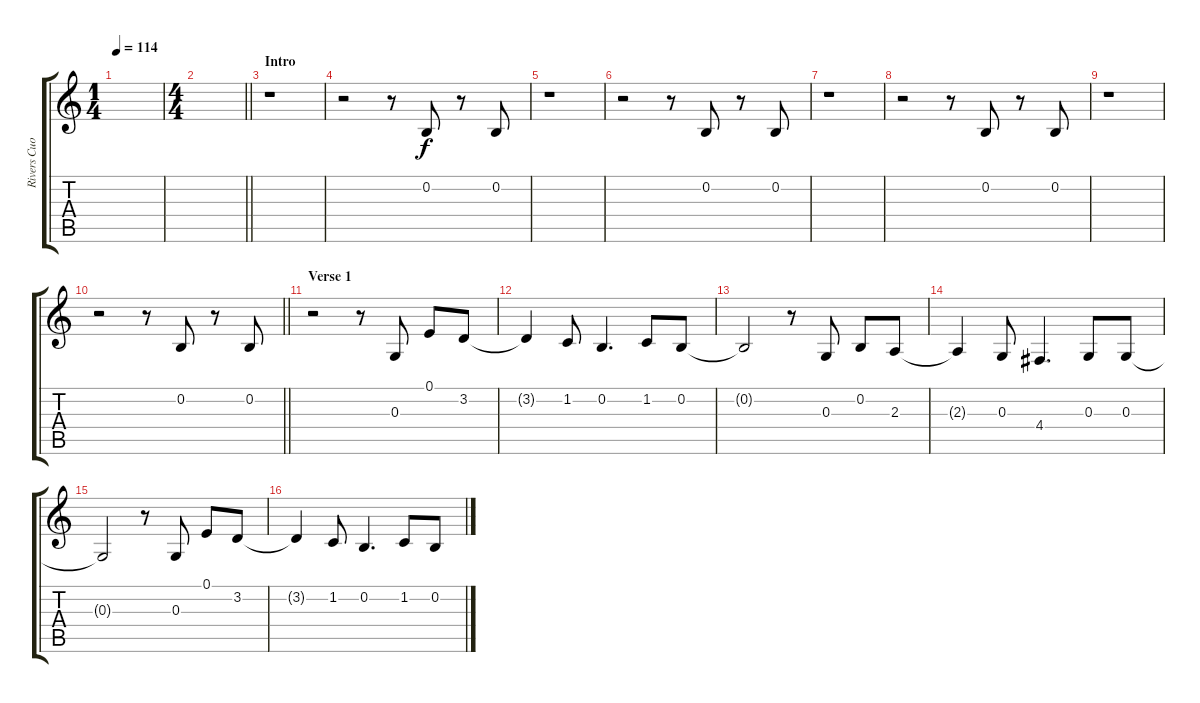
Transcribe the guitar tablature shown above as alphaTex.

\track ("Rivers Cuomo - Vocals" "Rivers Cuo") {instrument clarinet}
\staff {score tabs}
\tuning (E4 B3 G3 D3 A2 E2) {hide}
\ts (1 4)
\tempo 114
\clef g2
\ks c
|
\ts (4 4)
\barLineRight lightlight
|
\section ("" "Intro")
r.1 |
r.2 r.8 0.2.8 r.8 0.2.8 |
r.1 |
r.2 r.8 0.2.8 r.8 0.2.8 |
r.1 |
r.2 r.8 0.2.8 r.8 0.2.8 |
r.1 |
\barLineRight lightlight
r.2 r.8 0.2.8 r.8 0.2.8 |
\section ("" "Verse 1")
r.2 r.8 0.3.8 0.1.8 3.2.8 |
3.2{t}.4 1.2.8 0.2.4{d} 1.2.8 0.2.8 |
0.2{t}.2 r.8 0.3.8 0.2.8 2.3.8 |
2.3{t}.4 0.3.8 4.4.4{d} 0.3.8 0.3.8 |
0.3{t}.2 r.8 0.3.8 0.1.8 3.2.8 |
3.2{t}.4 1.2.8 0.2.4{d} 1.2.8 0.2.8
